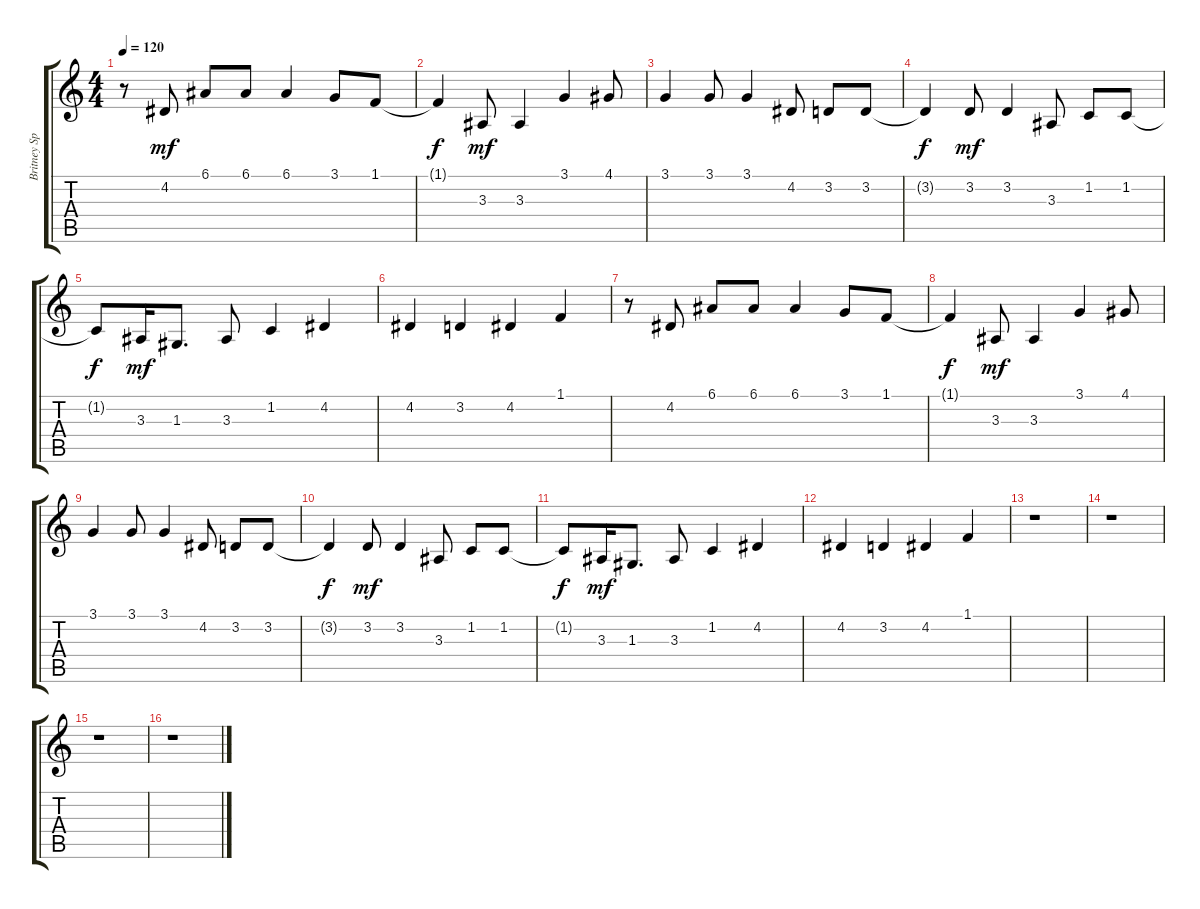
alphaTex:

\track ("Britney Spears" "Britney Sp") {instrument lead3calliope}
\staff {score tabs}
\tuning (E4 B3 G3 D3 A2 E2) {hide}
\ts (4 4)
\tempo 120
\clef g2
\ks c
r.8{dy mf} 4.2.8 6.1.8 6.1.8 6.1.4 3.1.8 1.1.8 |
1.1{t}.4{dy f} 3.3.8{dy mf} 3.3.4 3.1.4 4.1.8 |
3.1.4 3.1.8 3.1.4 4.2.8 3.2.8 3.2.8 |
3.2{t}.4{dy f} 3.2.8{dy mf} 3.2.4 3.3.8 1.2.8 1.2.8 |
1.2{t}.8{dy f} 3.3.16{dy mf} 1.3.8{d} 3.3.8 1.2.4 4.2.4 |
4.2.4 3.2.4 4.2.4 1.1.4 |
r.8 4.2.8 6.1.8 6.1.8 6.1.4 3.1.8 1.1.8 |
1.1{t}.4{dy f} 3.3.8{dy mf} 3.3.4 3.1.4 4.1.8 |
3.1.4 3.1.8 3.1.4 4.2.8 3.2.8 3.2.8 |
3.2{t}.4{dy f} 3.2.8{dy mf} 3.2.4 3.3.8 1.2.8 1.2.8 |
1.2{t}.8{dy f} 3.3.16{dy mf} 1.3.8{d} 3.3.8 1.2.4 4.2.4 |
4.2.4 3.2.4 4.2.4 1.1.4 |
r.1 |
r.1 |
r.1 |
r.1
